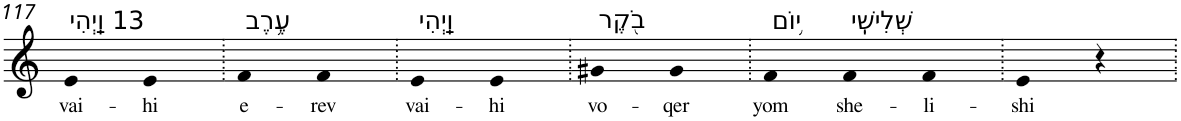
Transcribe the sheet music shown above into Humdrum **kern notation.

**kern	**text
*part1	*part1
*staff1	*staff1
*I"Piano	*
*I'Pno	*
!!LO:PB:g=z
*clefG2	*
*k[]	*
=117	=117
!LO:TX:a:t=13 וַֽיְהִי	!
!	!LO:LY:b
4e	vai-
!	!LO:LY:b
4e	-hi
=118.	=118.
!LO:TX:a:t=עֶ֥רֶב	!
!	!LO:LY:b
4f	e-
!	!LO:LY:b
4f	-rev
=119.	=119.
!LO:TX:a:t=וַֽיְהִי	!
!	!LO:LY:b
4e	vai-
!	!LO:LY:b
4e	-hi
=120.	=120.
!LO:TX:a:t=בֹ֖קֶר	!
!	!LO:LY:b
4g#X	vo-
!	!LO:LY:b
4g#	-qer
=121.	=121.
!LO:TX:a:t=י֥וֹם	!
!	!LO:LY:b
4f	yom
!LO:TX:a:t=שְׁלִישִֽׁי	!
!	!LO:LY:b
4f	she-
!	!LO:LY:b
4f	-li-
=122.	=122.
!	!LO:LY:b
4e	-shi
4r	.
=.	=.
*-	*-
